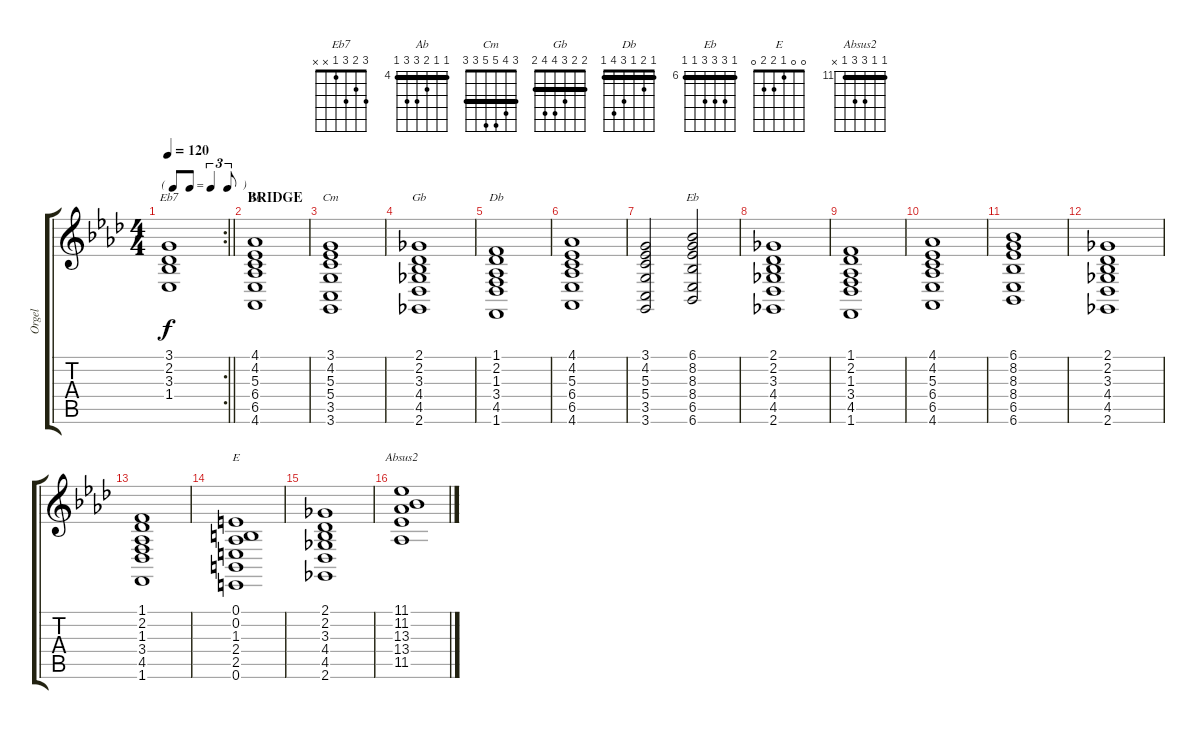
\track ("Orgel" "Orgel") {instrument churchorgan}
\staff {score tabs}
\tuning (E4 B3 G3 D3 A2 E2) {hide}
\chord ("Eb7" 3 2 3 1 x x)
\chord ("Ab" 4 4 5 6 6 4) {firstfret 4 barre 4}
\chord ("Cm" 3 4 5 5 3 3) {barre 3}
\chord ("Gb" 2 2 3 4 4 2) {barre 2}
\chord ("Db" 1 2 1 3 4 1) {barre 1}
\chord ("Eb" 6 8 8 8 6 6) {firstfret 6 barre 6}
\chord ("E" 0 0 1 2 2 0)
\chord ("Absus2" 11 11 13 13 11 x) {firstfret 11 barre 11}
\rc 2
\ts (4 4)
\tf triplet8th
\tempo 120
\clef g2
\barLineRight lightlight
\ks ab
(3.1 2.2 3.3 1.4).1{ch "Eb7" dy f} |
\section ("" "BRIDGE")
(4.1 4.2 5.3 6.4 6.5 4.6).1{ch "Ab"} |
(3.1 4.2 5.3 5.4 3.5 3.6).1{ch "Cm"} |
(2.1 2.2 3.3 4.4 4.5 2.6).1{ch "Gb"} |
(1.1 2.2 1.3 3.4 4.5 1.6).1{ch "Db"} |
(4.1 4.2 5.3 6.4 6.5 4.6).1 |
(3.1 4.2 5.3 5.4 3.5 3.6).2 (6.1 8.2 8.3 8.4 6.5 6.6).2{ch "Eb"} |
(2.1 2.2 3.3 4.4 4.5 2.6).1 |
(1.1 2.2 1.3 3.4 4.5 1.6).1 |
(4.1 4.2 5.3 6.4 6.5 4.6).1 |
(6.1 8.2 8.3 8.4 6.5 6.6).1 |
(2.1 2.2 3.3 4.4 4.5 2.6).1 |
(1.1 2.2 1.3 3.4 4.5 1.6).1 |
(0.1 0.2 1.3 2.4 2.5 0.6).1{ch "E"} |
(2.1 2.2 3.3 4.4 4.5 2.6).1 |
(11.1 11.2 13.3 13.4 11.5).1{ch "Absus2"}
